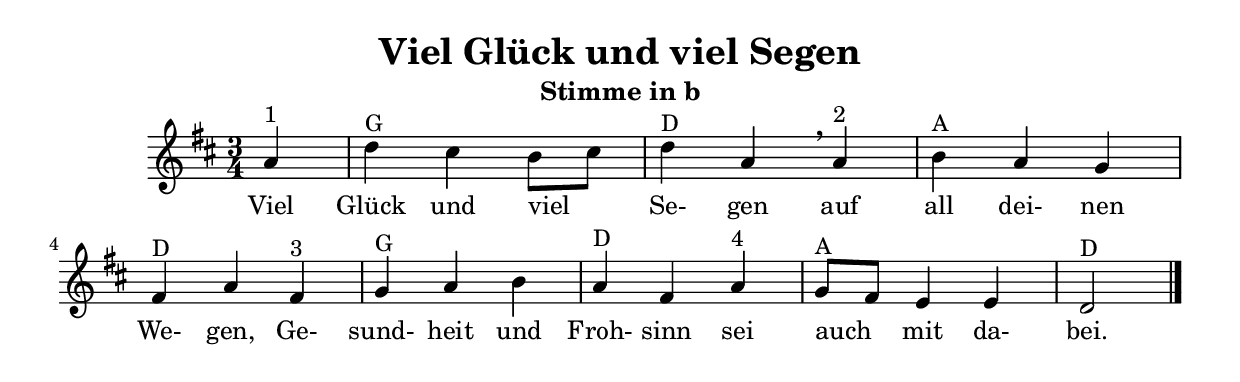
\version "2.18"
\header {
	title = "Viel Glück und viel Segen"
	subtitle = "Stimme in b"
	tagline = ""
}

\score {
	\new Staff {
		\time 3/4 \key d \major 
		\partial 4
		a'4 ^"1"   |     d''4 ^"G"   cis''4    b'8[    cis''8]    |     
		d''4 ^"D"   a'4   \breathe   a'4 ^"2"   |     b'4 ^"A"   a'4    g'4    |  
	fis'4 ^"D"   a'4        fis'4 ^"3"   |     g'4 ^"G"   a'4    b'4    
	|     a'4 ^"D"   fis'4      a'4 ^"4"   |     g'8 ^"A"   fis'8    
	e'4    e'4    |     d'2 ^"D"   \bar "|."   
	}

	\addlyrics {
		Viel Glück und viel _  Se- gen auf all dei- nen We- gen, 
		Ge- sund- heit und Froh- sinn sei auch _  mit da- bei.
	} 
	\layout {
		\context {
		\Score
		\override SpacingSpanner.base-shortest-duration = #(ly:make-moment 1/16)
		}
	}
	\midi {}
}